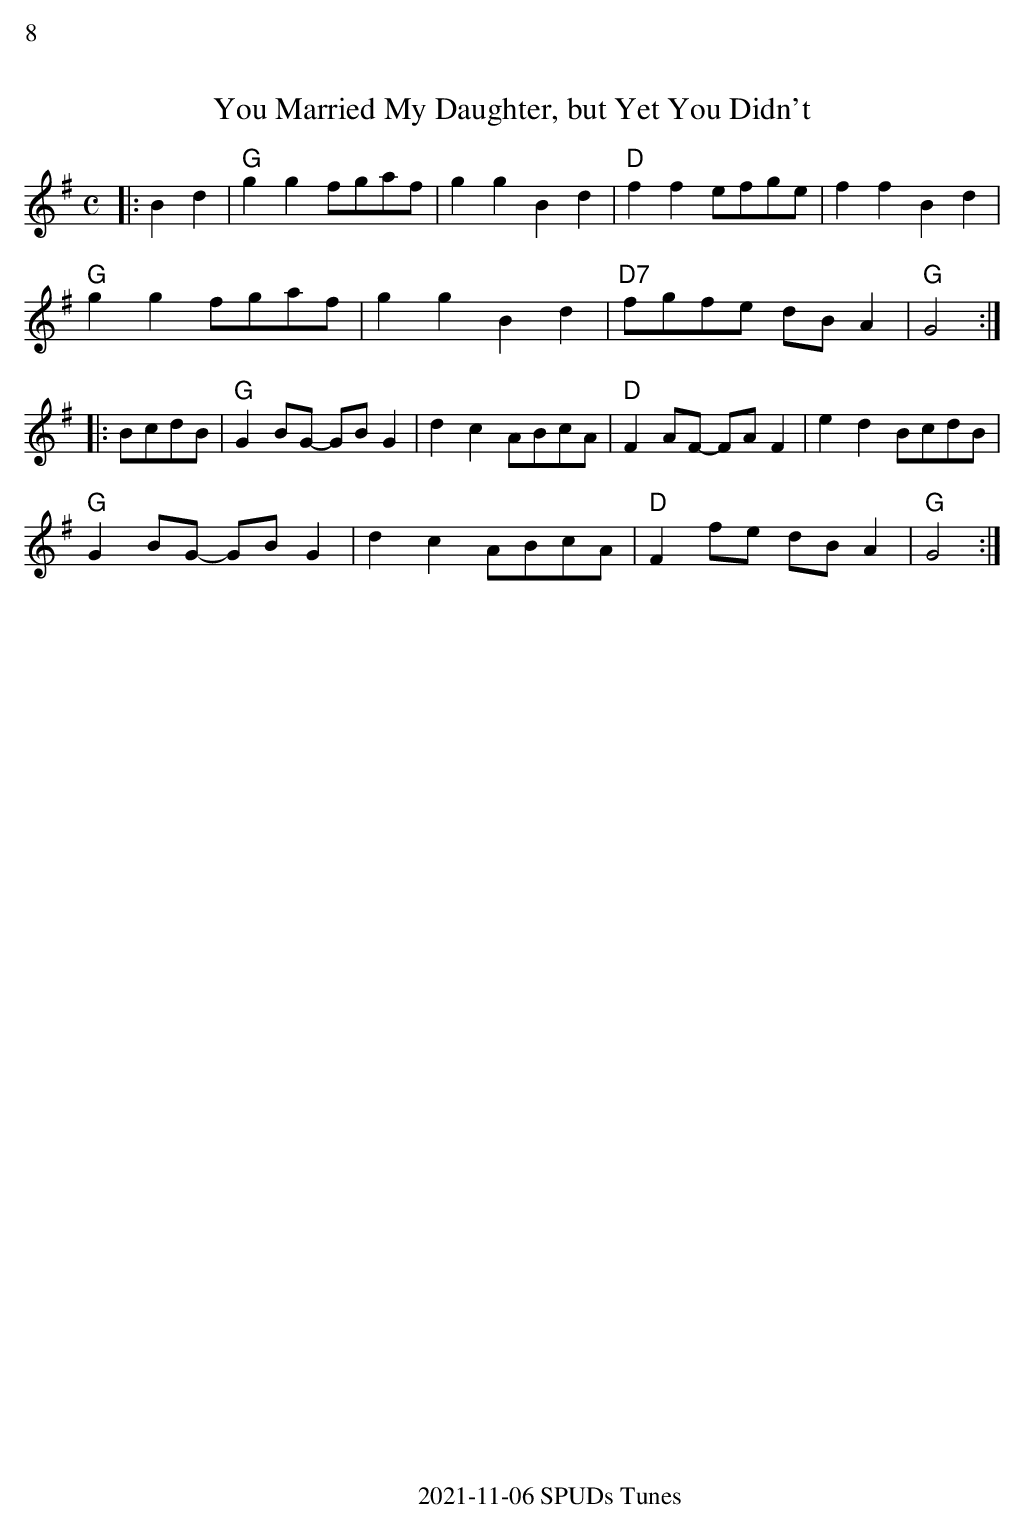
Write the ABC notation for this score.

X:1
%%text 8
T:You Married My Daughter, but Yet You Didn't
M:C
L:1/4
K:G
|: Bd | "G"gg f/g/a/f/ | gg Bd | "D"ff e/f/g/e/ | ff Bd |
"G"gg f/g/a/f/ | gg Bd | "D7"f/g/f/e/ d/B/A | "G"G2 :|
|: B/c/d/B/ | "G"GB/G/ -G/B/G | dc A/B/c/A/ | "D"FA/F/ -F/A/F | ed B/c/d/B/ |
"G"GB/G/ -G/B/G | dc A/B/c/A/ | "D"Ff/e/ d/B/A | "G"G2 :|
